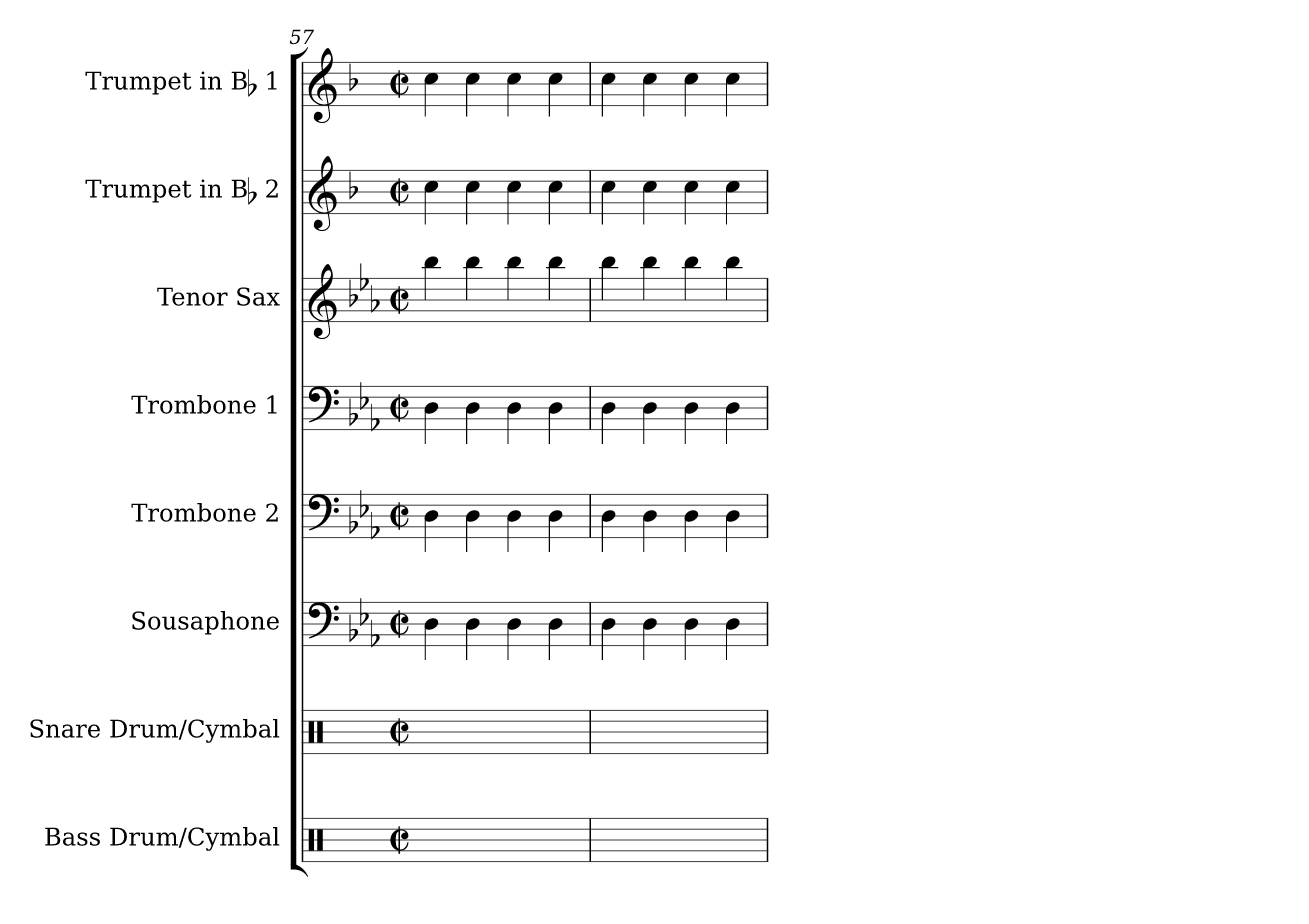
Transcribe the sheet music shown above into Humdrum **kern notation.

**kern	**kern	**kern	**kern	**kern	**kern	**kern	**kern
*part8	*part7	*part6	*part5	*part4	*part3	*part2	*part1
*staff8	*staff7	*staff6	*staff5	*staff4	*staff3	*staff2	*staff1
*I"Bass Drum/Cymbal	*I"Snare Drum/Cymbal	*I"Sousaphone	*I"Trombone 2	*I"Trombone 1	*I"Tenor Sax	*I"Trumpet in Bb 2	*I"Trumpet in Bb 1
*I'B.D./Cym	*I'S.D./Cym	*	*I'Tbn. 2	*I'Tbn. 1	*I'T. Sx.	*	*
!!LO:LB:g=z
*clefX	*clefX	*clefF4	*clefF4	*clefF4	*clefG2	*clefG2	*clefG2
*	*	*	*	*	*ITrd8c14	*ITrd1c2	*ITrd1c2
*k[]	*k[]	*k[b-e-a-]	*k[b-e-a-]	*k[b-e-a-]	*k[b-e-a-]	*k[b-e-a-]	*k[b-e-a-]
*C:	*C:	*E-:	*E-:	*E-:	*E-:	*E-:	*E-:
*M2/2	*M2/2	*M2/2	*M2/2	*M2/2	*M2/2	*M2/2	*M2/2
*met(c|)	*met(c|)	*met(c|)	*met(c|)	*met(c|)	*met(c|)	*met(c|)	*met(c|)
=57	=57	=57	=57	=57	=57	=57	=57
4Ri\	4Ri\	4Di\	4Di\	4Di\	4b-i\	4b-i\	4b-i\
4Ri\	4Ri\	4Di\	4Di\	4Di\	4b-i\	4b-i\	4b-i\
4Ri\	4Ri\	4Di\	4Di\	4Di\	4b-i\	4b-i\	4b-i\
4Ri\	4Ri\	4Di\	4Di\	4Di\	4b-i\	4b-i\	4b-i\
=58	=58	=58	=58	=58	=58	=58	=58
4Ri\	4Ri\	4Di\	4Di\	4Di\	4b-i\	4b-i\	4b-i\
4Ri\	4Ri\	4Di\	4Di\	4Di\	4b-i\	4b-i\	4b-i\
4Ri\	4Ri\	4Di\	4Di\	4Di\	4b-i\	4b-i\	4b-i\
4Ri\	4Ri\	4Di\	4Di\	4Di\	4b-i\	4b-i\	4b-i\
=	=	=	=	=	=	=	=
*-	*-	*-	*-	*-	*-	*-	*-
